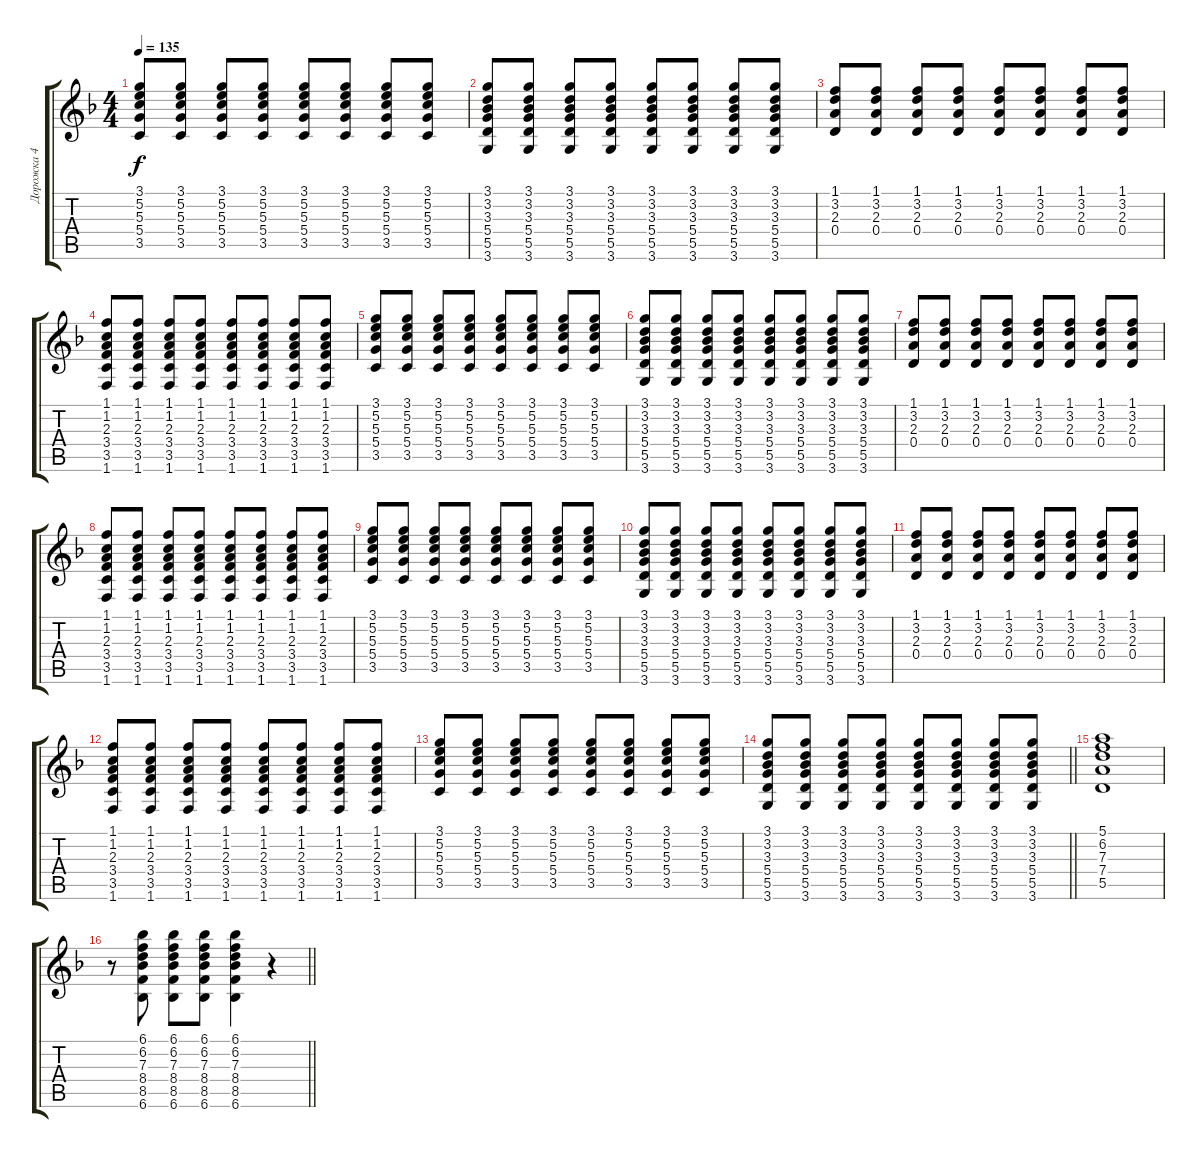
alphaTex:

\track ("Дорожка 4" "Дорожка 4") {instrument acousticguitarsteel}
\staff {score tabs}
\tuning (E4 B3 G3 D3 A2 E2) {hide}
\ts (4 4)
\tempo 135
\clef g2
\ks dminor
(3.1 5.2 5.3 5.4 3.5).8{dy f} (3.1 5.2 5.3 5.4 3.5).8 (3.1 5.2 5.3 5.4 3.5).8 (3.1 5.2 5.3 5.4 3.5).8 (3.1 5.2 5.3 5.4 3.5).8 (3.1 5.2 5.3 5.4 3.5).8 (3.1 5.2 5.3 5.4 3.5).8 (3.1 5.2 5.3 5.4 3.5).8 |
(3.1 3.2 3.3 5.4 5.5 3.6).8 (3.1 3.2 3.3 5.4 5.5 3.6).8 (3.1 3.2 3.3 5.4 5.5 3.6).8 (3.1 3.2 3.3 5.4 5.5 3.6).8 (3.1 3.2 3.3 5.4 5.5 3.6).8 (3.1 3.2 3.3 5.4 5.5 3.6).8 (3.1 3.2 3.3 5.4 5.5 3.6).8 (3.1 3.2 3.3 5.4 5.5 3.6).8 |
(1.1 3.2 2.3 0.4).8 (1.1 3.2 2.3 0.4).8 (1.1 3.2 2.3 0.4).8 (1.1 3.2 2.3 0.4).8 (1.1 3.2 2.3 0.4).8 (1.1 3.2 2.3 0.4).8 (1.1 3.2 2.3 0.4).8 (1.1 3.2 2.3 0.4).8 |
(1.1 1.2 2.3 3.4 3.5 1.6).8 (1.1 1.2 2.3 3.4 3.5 1.6).8 (1.1 1.2 2.3 3.4 3.5 1.6).8 (1.1 1.2 2.3 3.4 3.5 1.6).8 (1.1 1.2 2.3 3.4 3.5 1.6).8 (1.1 1.2 2.3 3.4 3.5 1.6).8 (1.1 1.2 2.3 3.4 3.5 1.6).8 (1.1 1.2 2.3 3.4 3.5 1.6).8 |
(3.1 5.2 5.3 5.4 3.5).8 (3.1 5.2 5.3 5.4 3.5).8 (3.1 5.2 5.3 5.4 3.5).8 (3.1 5.2 5.3 5.4 3.5).8 (3.1 5.2 5.3 5.4 3.5).8 (3.1 5.2 5.3 5.4 3.5).8 (3.1 5.2 5.3 5.4 3.5).8 (3.1 5.2 5.3 5.4 3.5).8 |
(3.1 3.2 3.3 5.4 5.5 3.6).8 (3.1 3.2 3.3 5.4 5.5 3.6).8 (3.1 3.2 3.3 5.4 5.5 3.6).8 (3.1 3.2 3.3 5.4 5.5 3.6).8 (3.1 3.2 3.3 5.4 5.5 3.6).8 (3.1 3.2 3.3 5.4 5.5 3.6).8 (3.1 3.2 3.3 5.4 5.5 3.6).8 (3.1 3.2 3.3 5.4 5.5 3.6).8 |
(1.1 3.2 2.3 0.4).8 (1.1 3.2 2.3 0.4).8 (1.1 3.2 2.3 0.4).8 (1.1 3.2 2.3 0.4).8 (1.1 3.2 2.3 0.4).8 (1.1 3.2 2.3 0.4).8 (1.1 3.2 2.3 0.4).8 (1.1 3.2 2.3 0.4).8 |
(1.1 1.2 2.3 3.4 3.5 1.6).8 (1.1 1.2 2.3 3.4 3.5 1.6).8 (1.1 1.2 2.3 3.4 3.5 1.6).8 (1.1 1.2 2.3 3.4 3.5 1.6).8 (1.1 1.2 2.3 3.4 3.5 1.6).8 (1.1 1.2 2.3 3.4 3.5 1.6).8 (1.1 1.2 2.3 3.4 3.5 1.6).8 (1.1 1.2 2.3 3.4 3.5 1.6).8 |
(3.1 5.2 5.3 5.4 3.5).8 (3.1 5.2 5.3 5.4 3.5).8 (3.1 5.2 5.3 5.4 3.5).8 (3.1 5.2 5.3 5.4 3.5).8 (3.1 5.2 5.3 5.4 3.5).8 (3.1 5.2 5.3 5.4 3.5).8 (3.1 5.2 5.3 5.4 3.5).8 (3.1 5.2 5.3 5.4 3.5).8 |
(3.1 3.2 3.3 5.4 5.5 3.6).8 (3.1 3.2 3.3 5.4 5.5 3.6).8 (3.1 3.2 3.3 5.4 5.5 3.6).8 (3.1 3.2 3.3 5.4 5.5 3.6).8 (3.1 3.2 3.3 5.4 5.5 3.6).8 (3.1 3.2 3.3 5.4 5.5 3.6).8 (3.1 3.2 3.3 5.4 5.5 3.6).8 (3.1 3.2 3.3 5.4 5.5 3.6).8 |
(1.1 3.2 2.3 0.4).8 (1.1 3.2 2.3 0.4).8 (1.1 3.2 2.3 0.4).8 (1.1 3.2 2.3 0.4).8 (1.1 3.2 2.3 0.4).8 (1.1 3.2 2.3 0.4).8 (1.1 3.2 2.3 0.4).8 (1.1 3.2 2.3 0.4).8 |
(1.1 1.2 2.3 3.4 3.5 1.6).8 (1.1 1.2 2.3 3.4 3.5 1.6).8 (1.1 1.2 2.3 3.4 3.5 1.6).8 (1.1 1.2 2.3 3.4 3.5 1.6).8 (1.1 1.2 2.3 3.4 3.5 1.6).8 (1.1 1.2 2.3 3.4 3.5 1.6).8 (1.1 1.2 2.3 3.4 3.5 1.6).8 (1.1 1.2 2.3 3.4 3.5 1.6).8 |
(3.1 5.2 5.3 5.4 3.5).8 (3.1 5.2 5.3 5.4 3.5).8 (3.1 5.2 5.3 5.4 3.5).8 (3.1 5.2 5.3 5.4 3.5).8 (3.1 5.2 5.3 5.4 3.5).8 (3.1 5.2 5.3 5.4 3.5).8 (3.1 5.2 5.3 5.4 3.5).8 (3.1 5.2 5.3 5.4 3.5).8 |
\barLineRight lightlight
(3.1 3.2 3.3 5.4 5.5 3.6).8 (3.1 3.2 3.3 5.4 5.5 3.6).8 (3.1 3.2 3.3 5.4 5.5 3.6).8 (3.1 3.2 3.3 5.4 5.5 3.6).8 (3.1 3.2 3.3 5.4 5.5 3.6).8 (3.1 3.2 3.3 5.4 5.5 3.6).8 (3.1 3.2 3.3 5.4 5.5 3.6).8 (3.1 3.2 3.3 5.4 5.5 3.6).8 |
(5.1 6.2 7.3 7.4 5.5).1 |
\barLineRight lightlight
r.8 (6.1 6.2 7.3 8.4 8.5 6.6).8 (6.1 6.2 7.3 8.4 8.5 6.6).8 (6.1 6.2 7.3 8.4 8.5 6.6).8 (6.1 6.2 7.3 8.4 8.5 6.6).4 r.4
